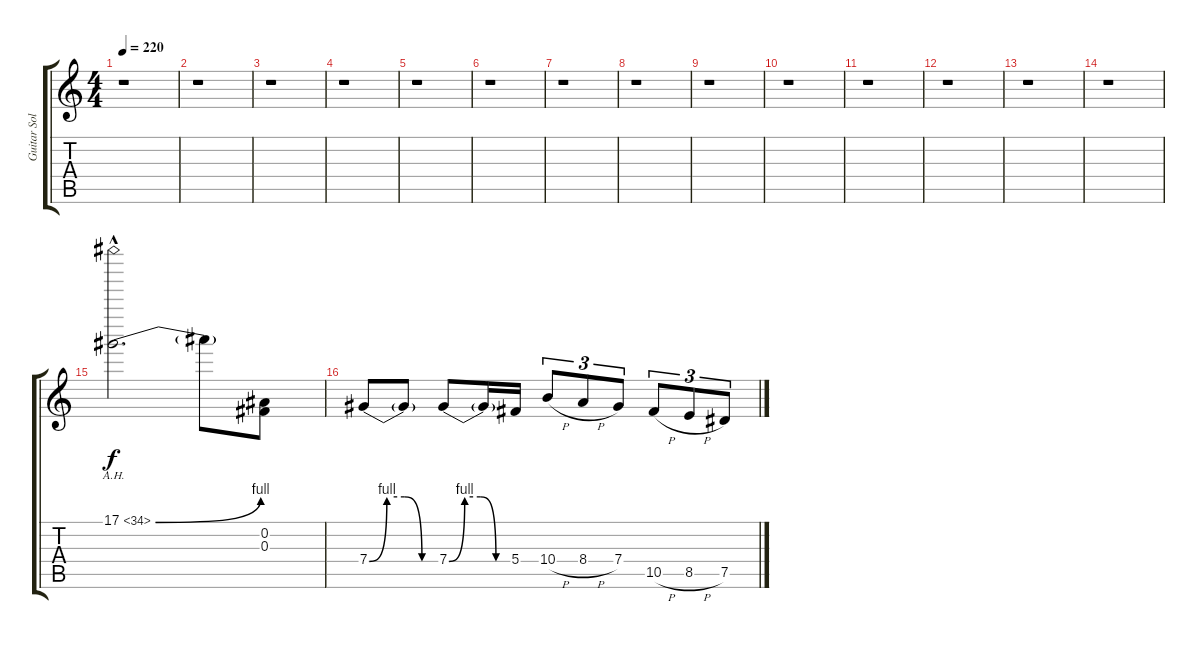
\track ("Guitar Solo" "Guitar Sol") {instrument distortionguitar}
\staff {score tabs}
\tuning (Eb4 Bb3 Gb3 Db3 Ab2 Eb2) {hide}
\ts (4 4)
\tempo 220
\clef g2
\ks c
r.1{dy f} |
r.1 |
r.1 |
r.1 |
r.1 |
r.1 |
r.1 |
r.1 |
r.1 |
r.1 |
r.1 |
r.1 |
r.1 |
r.1 |
17.1{be (bend 0 0 60 4) ah 17 hac}.2{d} 17.1{t}.8 (0.2 0.3).8 |
7.4{be (custom 0 0 15 4 30 4 45 0 60 0)}.8 7.4{t}.8 7.4{be (custom 0 0 15 4 30 4 45 0 60 0)}.8 7.4{t}.16 5.4.16 10.4{h}.8{tu (3 2)} 8.4{h}.8{tu (3 2)} 7.4.8{tu (3 2)} 10.5{h}.8{tu (3 2)} 8.5{h}.8{tu (3 2)} 7.5.8{tu (3 2)}
